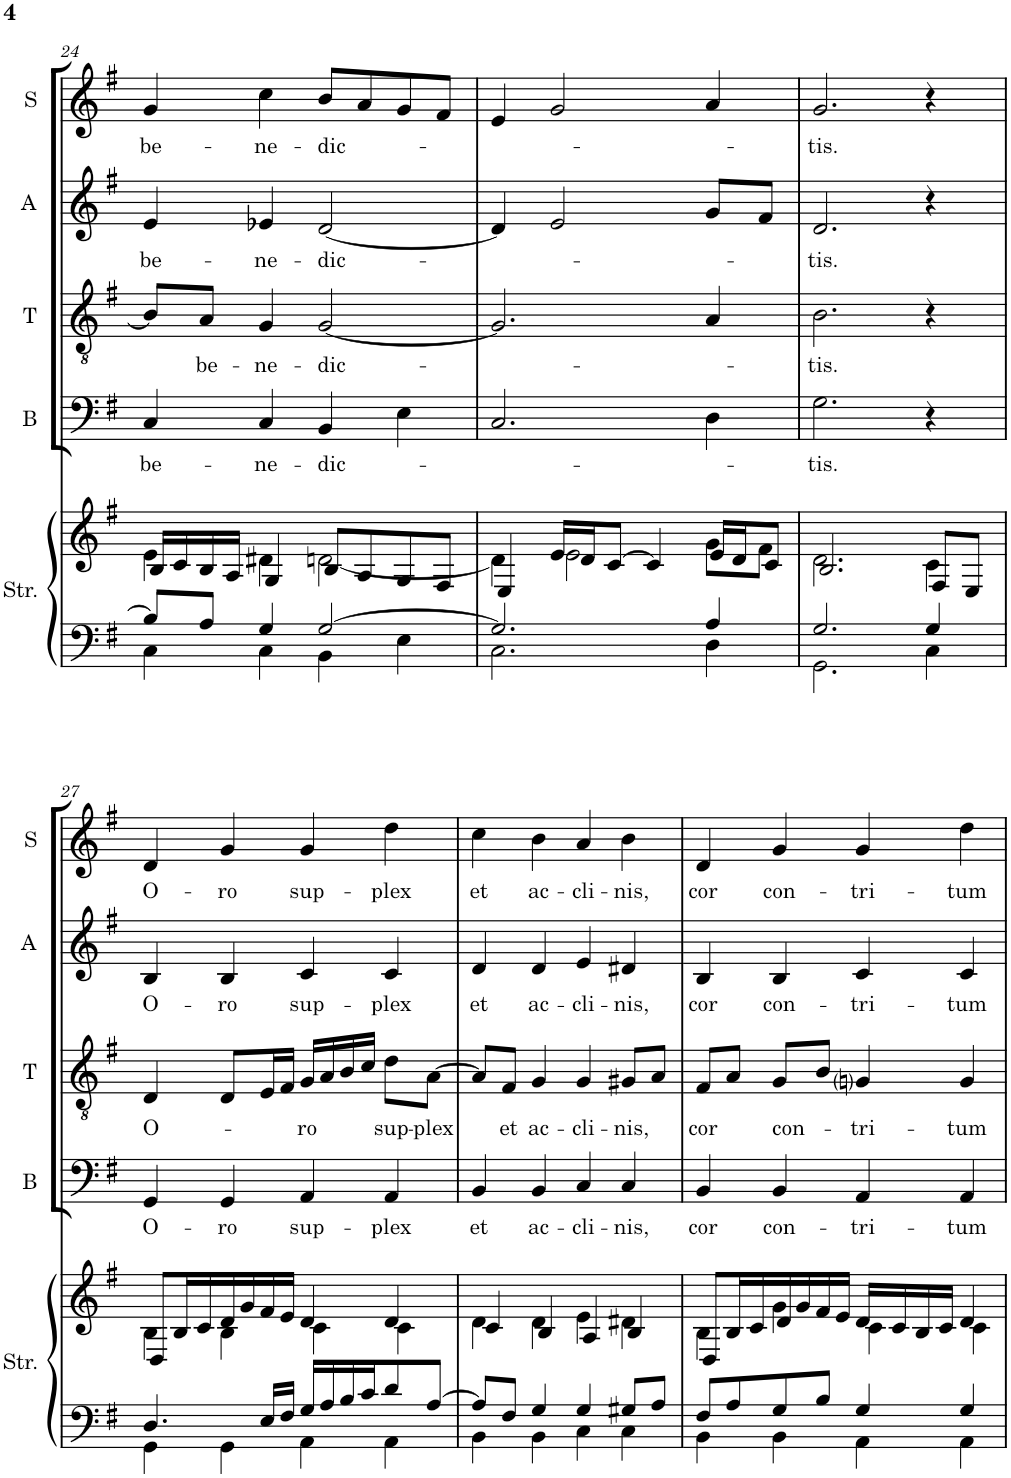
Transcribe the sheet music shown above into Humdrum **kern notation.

**kern	**kern	**kern	**text	**kern	**text	**kern	**text	**kern	**text
*part5	*part5	*part4	*part4	*part3	*part3	*part2	*part2	*part1	*part1
*staff6	*staff5	*staff4	*staff4	*staff3	*staff3	*staff2	*staff2	*staff1	*staff1
*I"Strings	*	*I"Bass	*	*I"Tenor	*	*I"Alto	*	*I"Soprano	*
*I'Str.	*	*I'B	*	*I'T	*	*I'A	*	*I'S	*
!!LO:PB:g=z
*clefF4	*clefG2	*clefF4	*	*clefGv2	*	*clefG2	*	*clefG2	*
*k[b-]	*k[b-]	*k[b-]	*	*k[b-]	*	*k[b-]	*	*k[b-]	*
*F:	*F:	*F:	*	*F:	*	*F:	*	*F:	*
*M4/4	*M4/4	*M4/4	*	*M4/4	*	*M4/4	*	*M4/4	*
=24	=24	=24	=24	=24	=24	=24	=24	=24	=24
*^	*^	*	*	*	*	*	*	*	*
!	!	!	!	!	!LO:LY:b	!	!	!	!LO:LY:b	!	!LO:LY:b
8B/L]	4C\	16B/LL	4e\	4C/	be-	8B/L]	.	4e/	be-	4g/	be-
.	.	16c/	.	.	.	.	.	.	.	.	.
!	!	!	!	!	!	!	!LO:LY:b	!	!	!	!
8A/J	.	16B/	.	.	.	8A/J	be-	.	.	.	.
.	.	16A/JJ	.	.	.	.	.	.	.	.	.
!	!	!	!	!	!LO:LY:b	!	!LO:LY:b	!	!LO:LY:b	!	!LO:LY:b
4G/	4C\	4G/	4d#X\	4C/	-ne-	4G/	-ne-	4e-X/	-ne-	4cc\	-ne-
!	!	!	!	!	!LO:LY:b	!	!LO:LY:b	!	!LO:LY:b	!	!LO:LY:b
[2G/	4BB\	8B/L	[2dn\	4BBn/	-dic-	[2G/	-dic-	[2d/	-dic-	8b/L	-dic-
.	.	8A/	.	.	.	.	.	.	.	8a/	.
.	4E\	8G/	.	4E\	.	.	.	.	.	8g/	.
.	.	8F#/J	.	.	.	.	.	.	.	8f#/J	.
=25	=25	=25	=25	=25	=25	=25	=25	=25	=25	=25	=25
2.G/]	2.C\	4E/	4d\]	2.C/	.	2.G/]	.	4d/]	.	4e/	.
.	.	16e/LL	2e\	.	.	.	.	2e/	.	2g/	.
.	.	16d/J	.	.	.	.	.	.	.	.	.
.	.	[8c/J	.	.	.	.	.	.	.	.	.
.	.	4c/]	.	.	.	.	.	.	.	.	.
4A/	4D\	16e/LL	8g\L	4D\	.	4A/	.	8g/L	.	4a/	.
.	.	16d/J	.	.	.	.	.	.	.	.	.
.	.	8c/J	8f#\J	.	.	.	.	8f#/J	.	.	.
=26	=26	=26	=26	=26	=26	=26	=26	=26	=26	=26	=26
!	!	!	!	!	!LO:LY:b	!	!LO:LY:b	!	!LO:LY:b	!	!LO:LY:b
2.G/	2.GG\	2.B/	2.d\	2.G\	-tis.	2.B\	-tis.	2.d/	-tis.	2.g/	-tis.
4G/	4C\	8F#/L	4c\	4r	.	4r	.	4r	.	4r	.
.	.	8E/J	.	.	.	.	.	.	.	.	.
!!LO:LB:g=z
=27	=27	=27	=27	=27	=27	=27	=27	=27	=27	=27	=27
!	!	!	!	!	!LO:LY:b	!	!LO:LY:b	!	!LO:LY:b	!	!LO:LY:b
4.D/	4GG\	8D/L	4B\	4GG/	O-	4D/	O-	4B/	O-	4d/	O-
.	.	16B/L	.	.	.	.	.	.	.	.	.
.	.	16c/	.	.	.	.	.	.	.	.	.
!	!	!	!	!	!LO:LY:b	!	!	!	!LO:LY:b	!	!LO:LY:b
.	4GG\	16d/	4B\	4GG/	-ro	8D/L	.	4B/	-ro	4g/	-ro
.	.	16g/	.	.	.	.	.	.	.	.	.
16E/LL	.	16f#/	.	.	.	16E/L	.	.	.	.	.
16F#/JJ	.	16e/JJ	.	.	.	16F#/JJ	.	.	.	.	.
!	!	!	!	!	!LO:LY:b	!	!LO:LY:b	!	!LO:LY:b	!	!LO:LY:b
16G/LL	4AA\	4d/	4c\	4AA/	sup-	16G/LL	-ro	4c/	sup-	4g/	sup-
16A/	.	.	.	.	.	16A/	.	.	.	.	.
16B/	.	.	.	.	.	16B/	.	.	.	.	.
16c/J	.	.	.	.	.	16c/JJ	.	.	.	.	.
!	!	!	!	!	!LO:LY:b	!	!LO:LY:b	!	!LO:LY:b	!	!LO:LY:b
8d/	4AA\	4d/	4c\	4AA/	-plex	8d\L	sup-	4c/	-plex	4dd\	-plex
!	!	!	!	!	!	!	!LO:LY:b	!	!	!	!
[8A/J	.	.	.	.	.	[8A\J	-plex	.	.	.	.
=28	=28	=28	=28	=28	=28	=28	=28	=28	=28	=28	=28
!	!	!	!	!	!LO:LY:b	!	!	!	!LO:LY:b	!	!LO:LY:b
8A/L]	4BB\	4c/	4d\	4BBn/	et	8A/L]	.	4d/	et	4cc\	et
!	!	!	!	!	!	!	!LO:LY:b	!	!	!	!
8F#/J	.	.	.	.	.	8F#/J	et	.	.	.	.
!	!	!	!	!	!LO:LY:b	!	!LO:LY:b	!	!LO:LY:b	!	!LO:LY:b
4G/	4BB\	4B/	4d\	4BB/	ac-	4G/	ac-	4d/	ac-	4b\	ac-
!	!	!	!	!	!LO:LY:b	!	!LO:LY:b	!	!LO:LY:b	!	!LO:LY:b
4G/	4C\	4A/	4e\	4C/	-cli-	4G/	-cli-	4e/	-cli-	4a/	-cli-
!	!	!	!	!	!LO:LY:b	!	!LO:LY:b	!	!LO:LY:b	!	!LO:LY:b
8G#X/L	4C\	4B/	4d#X\	4C/	-nis,	8G#X/L	-nis,	4d#X/	-nis,	4b\	-nis,
8A/J	.	.	.	.	.	8A/J	.	.	.	.	.
=29	=29	=29	=29	=29	=29	=29	=29	=29	=29	=29	=29
!	!	!	!	!	!LO:LY:b	!	!LO:LY:b	!	!LO:LY:b	!	!LO:LY:b
8F#/L	4BB\	8D/L	4B\	4BBn/	cor	8F#/L	cor	4B/	cor	4d/	cor
8A/	.	16B/L	.	.	.	8A/J	.	.	.	.	.
.	.	16c/	.	.	.	.	.	.	.	.	.
!	!	!	!	!	!LO:LY:b	!	!LO:LY:b	!	!LO:LY:b	!	!LO:LY:b
8G/	4BB\	16d/	4g\	4BB/	con-	8G/L	con-	4B/	con-	4g/	con-
.	.	16g/	.	.	.	.	.	.	.	.	.
8B/J	.	16f#/	.	.	.	8B/J	.	.	.	.	.
.	.	16e/JJ	.	.	.	.	.	.	.	.	.
!	!	!	!	!	!LO:LY:b	!	!LO:LY:b	!	!LO:LY:b	!	!LO:LY:b
4G/	4AA\	16d/LL	4c\	4AA/	-tri-	4Gni/	-tri-	4c/	-tri-	4g/	-tri-
.	.	16c/	.	.	.	.	.	.	.	.	.
.	.	16B/	.	.	.	.	.	.	.	.	.
.	.	16c/JJ	.	.	.	.	.	.	.	.	.
!	!	!	!	!	!LO:LY:b	!	!LO:LY:b	!	!LO:LY:b	!	!LO:LY:b
4G/	4AA\	4d/	4c\	4AA/	-tum	4G/	-tum	4c/	-tum	4dd\	-tum
*v	*v	*	*	*	*	*	*	*	*	*	*
*	*v	*v	*	*	*	*	*	*	*	*
=	=	=	=	=	=	=	=	=	=
*-	*-	*-	*-	*-	*-	*-	*-	*-	*-
